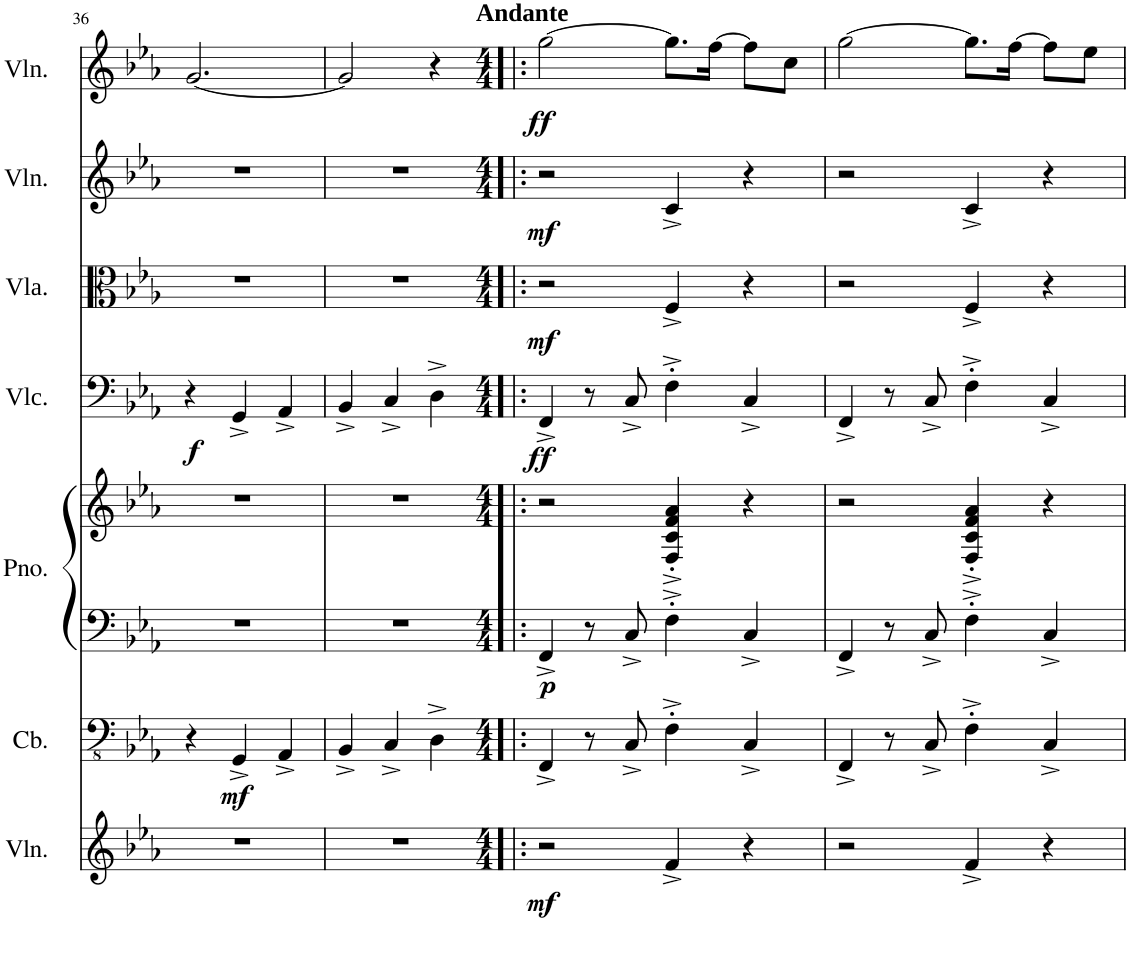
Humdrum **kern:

**kern	**dynam	**kern	**dynam	**kern	**kern	**dynam	**kern	**dynam	**kern	**dynam	**kern	**dynam	**kern	**dynam
*part7	*part7	*part6	*part6	*part5	*part5	*part5	*part4	*part4	*part3	*part3	*part2	*part2	*part1	*part1
*staff8	*staff8	*staff7	*staff7	*staff6	*staff5	*staff5/6	*staff4	*staff4	*staff3	*staff3	*staff2	*staff2	*staff1	*staff1
*I"Violin	*	*I"Contrabass	*	*I"Piano	*	*	*I"Violoncello	*	*I"Viola	*	*I"Violin	*	*I"Violin	*
*I'Vln.	*	*I'Cb.	*	*I'Pno.	*	*	*I'Vlc.	*	*I'Vla.	*	*I'Vln.	*	*I'Vln.	*
!!LO:PB:g=z
*clefG2	*	*clefFv4	*	*clefF4	*clefG2	*	*clefF4	*	*clefC3	*	*clefG2	*	*clefG2	*
*k[b-e-a-]	*	*k[b-e-a-]	*	*k[b-e-a-]	*k[b-e-a-]	*	*k[b-e-a-]	*	*k[b-e-a-]	*	*k[b-e-a-]	*	*k[b-e-a-]	*
*M3/4	*	*M3/4	*	*M3/4	*M3/4	*	*M3/4	*	*M3/4	*	*M3/4	*	*M3/4	*
=36	=36	=36	=36	=36	=36	=36	=36	=36	=36	=36	=36	=36	=36	=36
!	!	!	!	!	!	!	!	!LO:DY:b	!	!	!	!	!	!
2.r	.	4r	.	2.r	2.r	.	4r	f	2.r	.	2.r	.	[2.g/	.
!	!	!	!LO:DY:b	!	!	!	!	!	!	!	!	!	!	!
.	.	4GGG^/	mf	.	.	.	4GG^/	.	.	.	.	.	.	.
.	.	4AAA-^/	.	.	.	.	4AA-^/	.	.	.	.	.	.	.
=37	=37	=37	=37	=37	=37	=37	=37	=37	=37	=37	=37	=37	=37	=37
2.r	.	4BBB-^/	.	2.r	2.r	.	4BB-^/	.	2.r	.	2.r	.	2g/]	.
.	.	4CC^/	.	.	.	.	4C^/	.	.	.	.	.	.	.
.	.	4DD^\	.	.	.	.	4D^\	.	.	.	.	.	4r	.
=38!|:	=38!|:	=38!|:	=38!|:	=38!|:	=38!|:	=38!|:	=38!|:	=38!|:	=38!|:	=38!|:	=38!|:	=38!|:	=38!|:	=38!|:
*M4/4	*	*M4/4	*	*M4/4	*M4/4	*	*M4/4	*	*M4/4	*	*M4/4	*	*M4/4	*
!	!	!	!	!	!	!	!	!	!	!	!	!	!LO:TX:a:B:t=Andante	!
!	!LO:DY:b	!	!	!	!	!LO:DY:b=2	!	!LO:DY:b	!	!LO:DY:b	!	!LO:DY:b	!	!LO:DY:b
2r	mf	4FFF^/	.	4FF^/	2r	p	4FF^/	ff	2r	mf	2r	mf	[2gg\	ff
.	.	8r	.	8r	.	.	8r	.	.	.	.	.	.	.
.	.	8CC^/	.	8C^/	.	.	8C^/	.	.	.	.	.	.	.
4f^/	.	4FF'^\	.	4F'^\	4F/'^ 4c/'^ 4f/'^ 4a-/'^	.	4F'^\	.	4F^/	.	4c^/	.	8.gg\L]	.
.	.	.	.	.	.	.	.	.	.	.	.	.	[16ff\Jk	.
4r	.	4CC^/	.	4C^/	4r	.	4C^/	.	4r	.	4r	.	8ff\L]	.
.	.	.	.	.	.	.	.	.	.	.	.	.	8cc\J	.
=39	=39	=39	=39	=39	=39	=39	=39	=39	=39	=39	=39	=39	=39	=39
2r	.	4FFF^/	.	4FF^/	2r	.	4FF^/	.	2r	.	2r	.	[2gg\	.
.	.	8r	.	8r	.	.	8r	.	.	.	.	.	.	.
.	.	8CC^/	.	8C^/	.	.	8C^/	.	.	.	.	.	.	.
4f^/	.	4FF'^\	.	4F'^\	4F/'^ 4c/'^ 4f/'^ 4a-/'^	.	4F'^\	.	4F^/	.	4c^/	.	8.gg\L]	.
.	.	.	.	.	.	.	.	.	.	.	.	.	[16ff\Jk	.
4r	.	4CC^/	.	4C^/	4r	.	4C^/	.	4r	.	4r	.	8ff\L]	.
.	.	.	.	.	.	.	.	.	.	.	.	.	8ee-\J	.
=	=	=	=	=	=	=	=	=	=	=	=	=	=	=
*-	*-	*-	*-	*-	*-	*-	*-	*-	*-	*-	*-	*-	*-	*-
